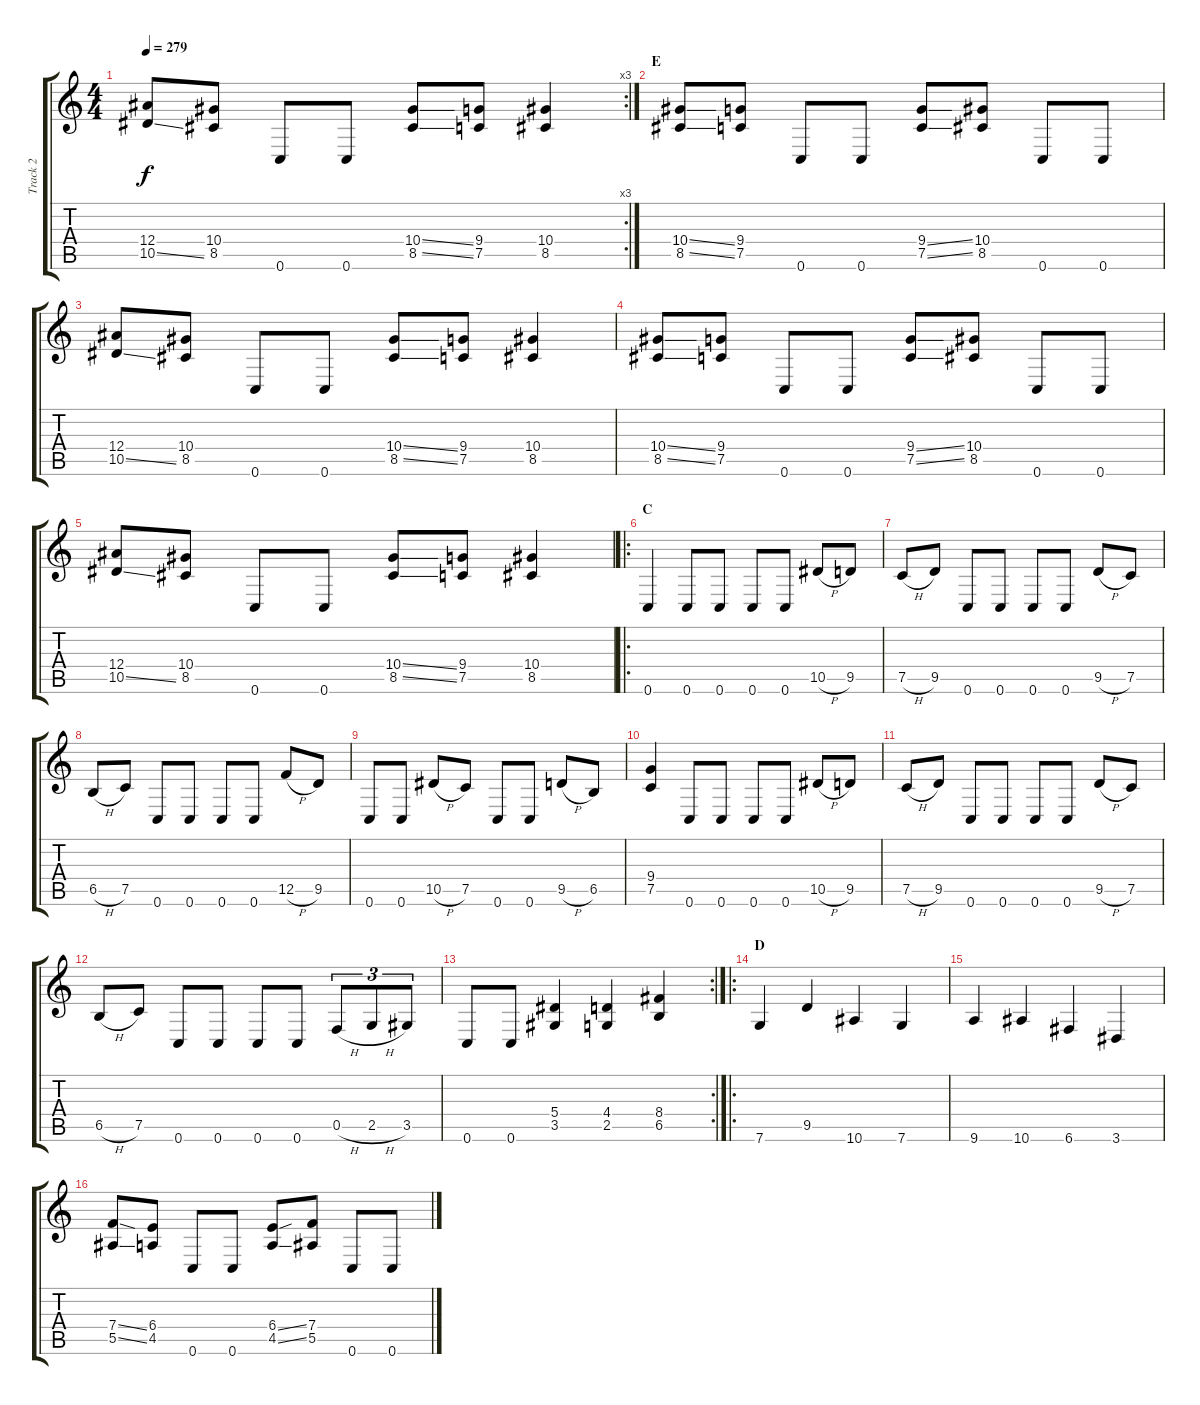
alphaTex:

\track ("Track 2" "Track 2") {instrument distortionguitar}
\staff {score tabs}
\tuning (C4 G3 Eb3 Bb2 F2 C2) {hide}
\rc 3
\ts (4 4)
\tempo 279
\clef g2
\ks c
(12.4 10.5{ss}).8{dy f} (10.4 8.5).8 0.6.8 0.6.8 (10.4{ss} 8.5{ss}).8 (9.4 7.5).8 (10.4 8.5).4 |
\section ("" "E")
(10.4{ss} 8.5{ss}).8 (9.4 7.5).8 0.6.8 0.6.8 (9.4{ss} 7.5{ss}).8 (10.4 8.5).8 0.6.8 0.6.8 |
(12.4 10.5{ss}).8 (10.4 8.5).8 0.6.8 0.6.8 (10.4{ss} 8.5{ss}).8 (9.4 7.5).8 (10.4 8.5).4 |
(10.4{ss} 8.5{ss}).8 (9.4 7.5).8 0.6.8 0.6.8 (9.4{ss} 7.5{ss}).8 (10.4 8.5).8 0.6.8 0.6.8 |
(12.4 10.5{ss}).8 (10.4 8.5).8 0.6.8 0.6.8 (10.4{ss} 8.5{ss}).8 (9.4 7.5).8 (10.4 8.5).4 |
\ro
\section ("" "C")
0.6.4 0.6.8 0.6.8 0.6.8 0.6.8 10.5{h}.8 9.5.8 |
7.5{h}.8 9.5.8 0.6.8 0.6.8 0.6.8 0.6.8 9.5{h}.8 7.5.8 |
6.5{h}.8 7.5.8 0.6.8 0.6.8 0.6.8 0.6.8 12.5{h}.8 9.5.8 |
0.6.8 0.6.8 10.5{h}.8 7.5.8 0.6.8 0.6.8 9.5{h}.8 6.5.8 |
(9.4 7.5).4 0.6.8 0.6.8 0.6.8 0.6.8 10.5{h}.8 9.5.8 |
7.5{h}.8 9.5.8 0.6.8 0.6.8 0.6.8 0.6.8 9.5{h}.8 7.5.8 |
6.5{h}.8 7.5.8 0.6.8 0.6.8 0.6.8 0.6.8 0.5{h}.8{tu (3 2)} 2.5{h}.8{tu (3 2)} 3.5.8{tu (3 2)} |
\rc 2
0.6.8 0.6.8 (5.4 3.5).4 (4.4 2.5).4 (8.4 6.5).4 |
\ro
\section ("" "D")
7.6.4 9.5.4 10.6.4 7.6.4 |
9.6.4 10.6.4 6.6.4 3.6.4 |
(7.4{ss} 5.5{ss}).8 (6.4 4.5).8 0.6.8 0.6.8 (6.4{ss} 4.5{ss}).8 (7.4 5.5).8 0.6.8 0.6.8
